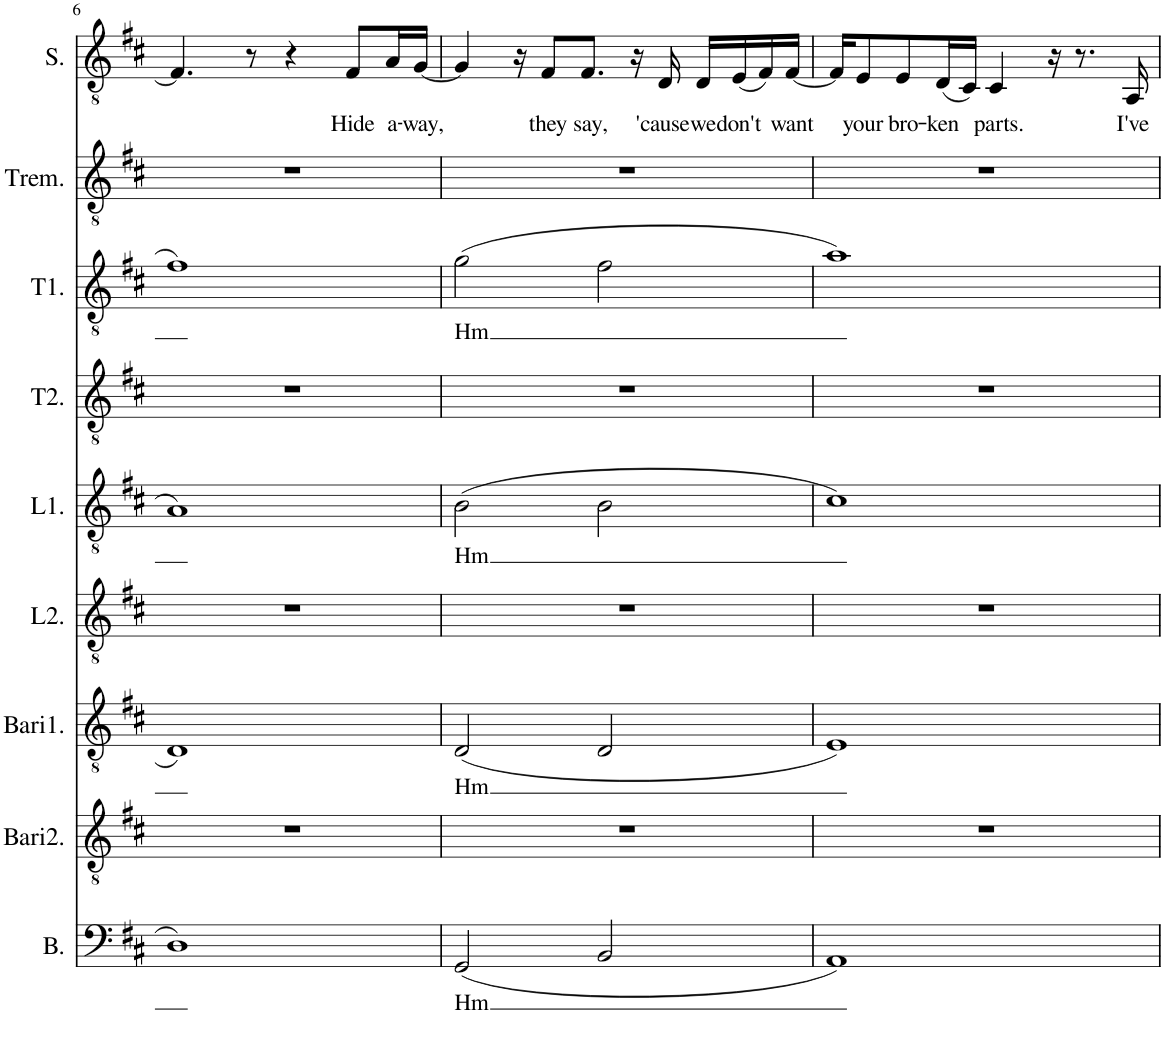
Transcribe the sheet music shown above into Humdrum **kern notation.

**kern	**text	**kern	**kern	**text	**kern	**kern	**text	**kern	**kern	**text	**kern	**kern	**text
*part9	*part9	*part8	*part7	*part7	*part6	*part5	*part5	*part4	*part3	*part3	*part2	*part1	*part1
*staff9	*staff9	*staff8	*staff7	*staff7	*staff6	*staff5	*staff5	*staff4	*staff3	*staff3	*staff2	*staff1	*staff1
*I"Bass	*	*I"Baritone 2	*I"Baritone (Main)	*	*I"Lead 2	*I"Lead (Main)	*	*I"Top 2	*I"Top	*	*I"Tremolo	*I"Solo	*
*I'B.	*	*I'Bari2.	*I'Bari1.	*	*I'L2.	*I'L1.	*	*I'T2.	*I'T1.	*	*I'Trem.	*I'S.	*
!!LO:PB:g=z
*clefF4	*	*clefGv2	*clefGv2	*	*clefGv2	*clefGv2	*	*clefGv2	*clefGv2	*	*clefGv2	*clefGv2	*
*k[f#c#]	*	*k[f#c#]	*k[f#c#]	*	*k[f#c#]	*k[f#c#]	*	*k[f#c#]	*k[f#c#]	*	*k[f#c#]	*k[f#c#]	*
*M4/4	*	*M4/4	*M4/4	*	*M4/4	*M4/4	*	*M4/4	*M4/4	*	*M4/4	*M4/4	*
=6	=6	=6	=6	=6	=6	=6	=6	=6	=6	=6	=6	=6	=6
1D	.	1r	1D	.	1r	1A	.	1r	1f#	.	1r	4.F#/]	.
.	.	.	.	.	.	.	.	.	.	.	.	8r	.
.	.	.	.	.	.	.	.	.	.	.	.	4r	.
!	!	!	!	!	!	!	!	!	!	!	!	!	!LO:LY:b
.	.	.	.	.	.	.	.	.	.	.	.	8F#/L	Hide
!	!	!	!	!	!	!	!	!	!	!	!	!	!LO:LY:b
.	.	.	.	.	.	.	.	.	.	.	.	16A/L	a-
!	!	!	!	!	!	!	!	!	!	!	!	!	!LO:LY:b
.	.	.	.	.	.	.	.	.	.	.	.	[16G/JJ	-way,
=7	=7	=7	=7	=7	=7	=7	=7	=7	=7	=7	=7	=7	=7
!	!LO:LY:b	!	!	!LO:LY:b	!	!	!LO:LY:b	!	!	!LO:LY:b	!	!	!
(2GG/	Hm	1r	(2D/	Hm	1r	(2B\	Hm	1r	(2g\	Hm	1r	4G/]	.
.	.	.	.	.	.	.	.	.	.	.	.	16r	.
!	!	!	!	!	!	!	!	!	!	!	!	!	!LO:LY:b
.	.	.	.	.	.	.	.	.	.	.	.	8F#/L	they
!	!	!	!	!	!	!	!	!	!	!	!	!	!LO:LY:b
.	.	.	.	.	.	.	.	.	.	.	.	8.F#/J	say,
2BB/	.	.	2D/	.	.	2B\	.	.	2f#\	.	.	.	.
.	.	.	.	.	.	.	.	.	.	.	.	16r	.
!	!	!	!	!	!	!	!	!	!	!	!	!	!LO:LY:b
.	.	.	.	.	.	.	.	.	.	.	.	16D/	'cause
!	!	!	!	!	!	!	!	!	!	!	!	!	!LO:LY:b
.	.	.	.	.	.	.	.	.	.	.	.	16D/LL	we
!	!	!	!	!	!	!	!	!	!	!	!	!	!LO:LY:b
.	.	.	.	.	.	.	.	.	.	.	.	(16E/	don't
.	.	.	.	.	.	.	.	.	.	.	.	16F#/)	.
!	!	!	!	!	!	!	!	!	!	!	!	!	!LO:LY:b
.	.	.	.	.	.	.	.	.	.	.	.	[16F#/JJ	want
=8	=8	=8	=8	=8	=8	=8	=8	=8	=8	=8	=8	=8	=8
1AA)	.	1r	1E)	.	1r	1c#)	.	1r	1a)	.	1r	16F#/KL]	.
!	!	!	!	!	!	!	!	!	!	!	!	!	!LO:LY:b
.	.	.	.	.	.	.	.	.	.	.	.	8E/	your
!	!	!	!	!	!	!	!	!	!	!	!	!	!LO:LY:b
.	.	.	.	.	.	.	.	.	.	.	.	8E/	bro-
!	!	!	!	!	!	!	!	!	!	!	!	!	!LO:LY:b
.	.	.	.	.	.	.	.	.	.	.	.	(16D/L	-ken
.	.	.	.	.	.	.	.	.	.	.	.	16C#/JJ)	.
!	!	!	!	!	!	!	!	!	!	!	!	!	!LO:LY:b
.	.	.	.	.	.	.	.	.	.	.	.	4C#/	parts.
.	.	.	.	.	.	.	.	.	.	.	.	16r	.
.	.	.	.	.	.	.	.	.	.	.	.	8.r	.
!	!	!	!	!	!	!	!	!	!	!	!	!	!LO:LY:b
.	.	.	.	.	.	.	.	.	.	.	.	16AA/	I've
=	=	=	=	=	=	=	=	=	=	=	=	=	=
*-	*-	*-	*-	*-	*-	*-	*-	*-	*-	*-	*-	*-	*-
